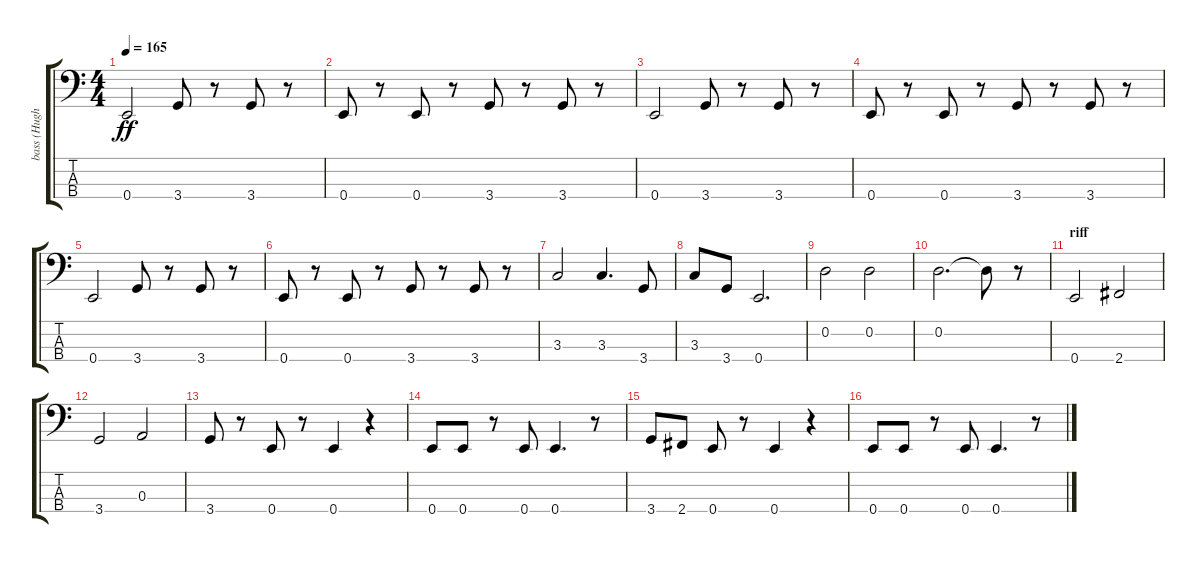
\track ("bass (Hughes)" "bass (Hugh") {instrument electricbasspick}
\staff {score tabs}
\tuning (G2 D2 A1 E1) {hide}
\ts (4 4)
\tempo 165
\clef f4
\ks c
0.4.2{dy ff} 3.4.8 r.8 3.4.8 r.8 |
0.4.8 r.8 0.4.8 r.8 3.4.8 r.8 3.4.8 r.8 |
0.4.2 3.4.8 r.8 3.4.8 r.8 |
0.4.8 r.8 0.4.8 r.8 3.4.8 r.8 3.4.8 r.8 |
0.4.2 3.4.8 r.8 3.4.8 r.8 |
0.4.8 r.8 0.4.8 r.8 3.4.8 r.8 3.4.8 r.8 |
3.3.2 3.3.4{d} 3.4.8 |
3.3.8 3.4.8 0.4.2{d} |
0.2.2 0.2.2 |
0.2.2{d} 0.2{t}.8 r.8 |
\section ("" "riff")
0.4.2 2.4.2 |
3.4.2 0.3.2 |
3.4.8 r.8 0.4.8 r.8 0.4.4 r.4 |
0.4.8 0.4.8 r.8 0.4.8 0.4.4{d} r.8 |
3.4.8 2.4.8 0.4.8 r.8 0.4.4 r.4 |
0.4.8 0.4.8 r.8 0.4.8 0.4.4{d} r.8
